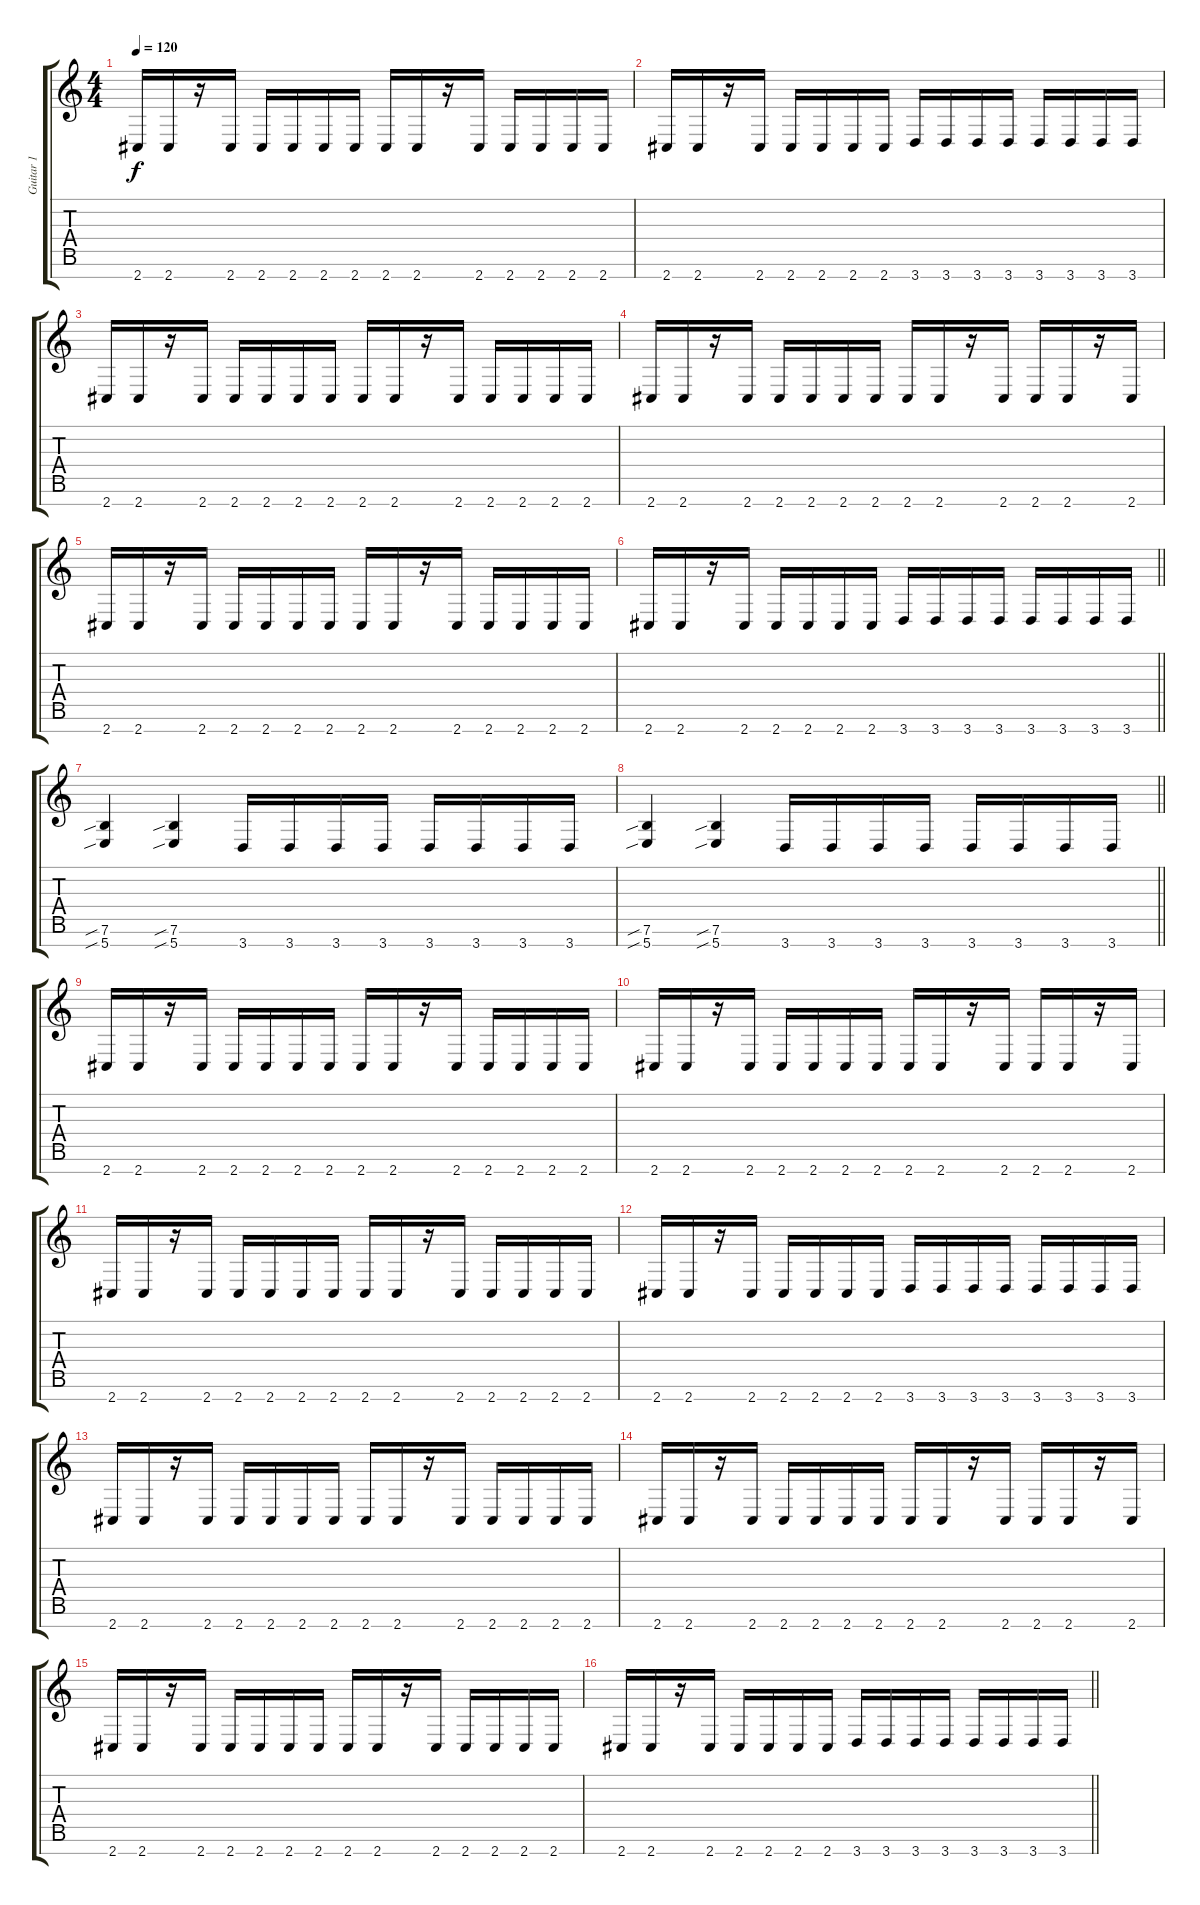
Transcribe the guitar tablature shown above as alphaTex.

\track ("Guitar 1" "Guitar 1") {instrument distortionguitar}
\staff {score tabs}
\tuning (E4 B3 G3 D3 A2 E2 B1) {hide}
\ts (4 4)
\tempo 120
\clef g2
\ks c
2.7.16{dy f} 2.7.16 r.16 2.7.16 2.7.16 2.7.16 2.7.16 2.7.16 2.7.16 2.7.16 r.16 2.7.16 2.7.16 2.7.16 2.7.16 2.7.16 |
2.7.16 2.7.16 r.16 2.7.16 2.7.16 2.7.16 2.7.16 2.7.16 3.7.16 3.7.16 3.7.16 3.7.16 3.7.16 3.7.16 3.7.16 3.7.16 |
2.7.16 2.7.16 r.16 2.7.16 2.7.16 2.7.16 2.7.16 2.7.16 2.7.16 2.7.16 r.16 2.7.16 2.7.16 2.7.16 2.7.16 2.7.16 |
2.7.16 2.7.16 r.16 2.7.16 2.7.16 2.7.16 2.7.16 2.7.16 2.7.16 2.7.16 r.16 2.7.16 2.7.16 2.7.16 r.16 2.7.16 |
2.7.16 2.7.16 r.16 2.7.16 2.7.16 2.7.16 2.7.16 2.7.16 2.7.16 2.7.16 r.16 2.7.16 2.7.16 2.7.16 2.7.16 2.7.16 |
\barLineRight lightlight
2.7.16 2.7.16 r.16 2.7.16 2.7.16 2.7.16 2.7.16 2.7.16 3.7.16 3.7.16 3.7.16 3.7.16 3.7.16 3.7.16 3.7.16 3.7.16 |
(7.6{sib} 5.7{sib}).4 (7.6{sib} 5.7{sib}).4 3.7.16 3.7.16 3.7.16 3.7.16 3.7.16 3.7.16 3.7.16 3.7.16 |
\barLineRight lightlight
(7.6{sib} 5.7{sib}).4 (7.6{sib} 5.7{sib}).4 3.7.16 3.7.16 3.7.16 3.7.16 3.7.16 3.7.16 3.7.16 3.7.16 |
2.7.16 2.7.16 r.16 2.7.16 2.7.16 2.7.16 2.7.16 2.7.16 2.7.16 2.7.16 r.16 2.7.16 2.7.16 2.7.16 2.7.16 2.7.16 |
2.7.16 2.7.16 r.16 2.7.16 2.7.16 2.7.16 2.7.16 2.7.16 2.7.16 2.7.16 r.16 2.7.16 2.7.16 2.7.16 r.16 2.7.16 |
2.7.16 2.7.16 r.16 2.7.16 2.7.16 2.7.16 2.7.16 2.7.16 2.7.16 2.7.16 r.16 2.7.16 2.7.16 2.7.16 2.7.16 2.7.16 |
2.7.16 2.7.16 r.16 2.7.16 2.7.16 2.7.16 2.7.16 2.7.16 3.7.16 3.7.16 3.7.16 3.7.16 3.7.16 3.7.16 3.7.16 3.7.16 |
2.7.16 2.7.16 r.16 2.7.16 2.7.16 2.7.16 2.7.16 2.7.16 2.7.16 2.7.16 r.16 2.7.16 2.7.16 2.7.16 2.7.16 2.7.16 |
2.7.16 2.7.16 r.16 2.7.16 2.7.16 2.7.16 2.7.16 2.7.16 2.7.16 2.7.16 r.16 2.7.16 2.7.16 2.7.16 r.16 2.7.16 |
2.7.16 2.7.16 r.16 2.7.16 2.7.16 2.7.16 2.7.16 2.7.16 2.7.16 2.7.16 r.16 2.7.16 2.7.16 2.7.16 2.7.16 2.7.16 |
\barLineRight lightlight
2.7.16 2.7.16 r.16 2.7.16 2.7.16 2.7.16 2.7.16 2.7.16 3.7.16 3.7.16 3.7.16 3.7.16 3.7.16 3.7.16 3.7.16 3.7.16
